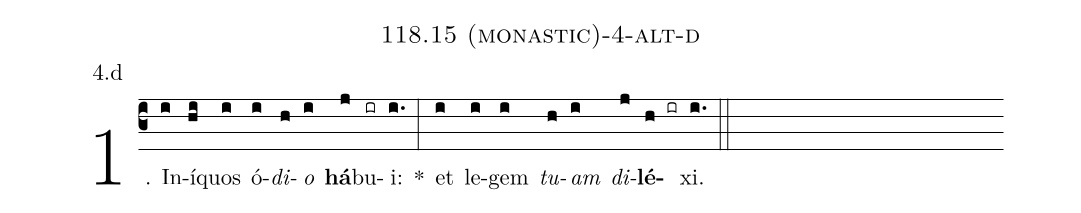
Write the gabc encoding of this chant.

name: 118.15 (monastic)-4-alt-d;
annotation: 4.d;
%%
(c3)1. In(i)í(hi)quos(i) ó(i)<i>di</i>(h)<i>o</i>(i) <b>há</b>(j)bu(ir)i:(i.) *(:) et(i) le(i)gem(i) <i>tu</i>(h)<i>am</i>(i) <i>di</i>(j)<b>lé</b>(h ir)xi.(i.) (::)
